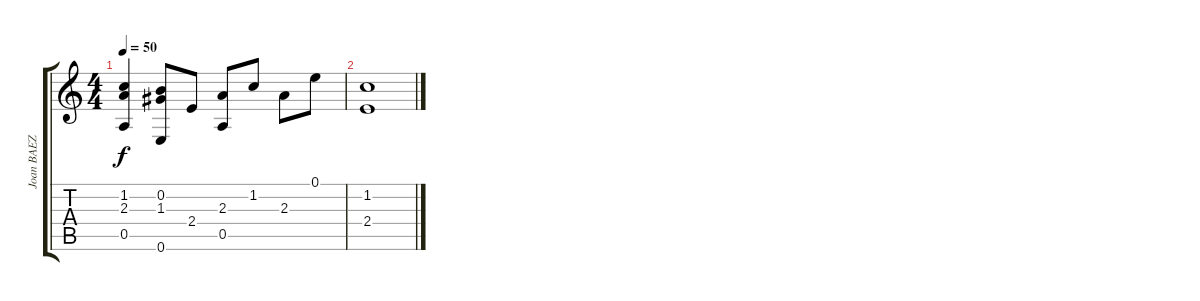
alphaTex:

\track ("Joan BAEZ" "Joan BAEZ") {instrument acousticguitarsteel}
\staff {score tabs}
\tuning (E4 B3 G3 D3 A2 E2) {hide}
\ts (4 4)
\tempo 50
\clef g2
\ks c
(1.2 2.3 0.5).4{dy f} (0.2 1.3 0.6).8 2.4.8 (2.3 0.5).8 1.2.8 2.3.8 0.1.8 |
(1.2 2.4).1
